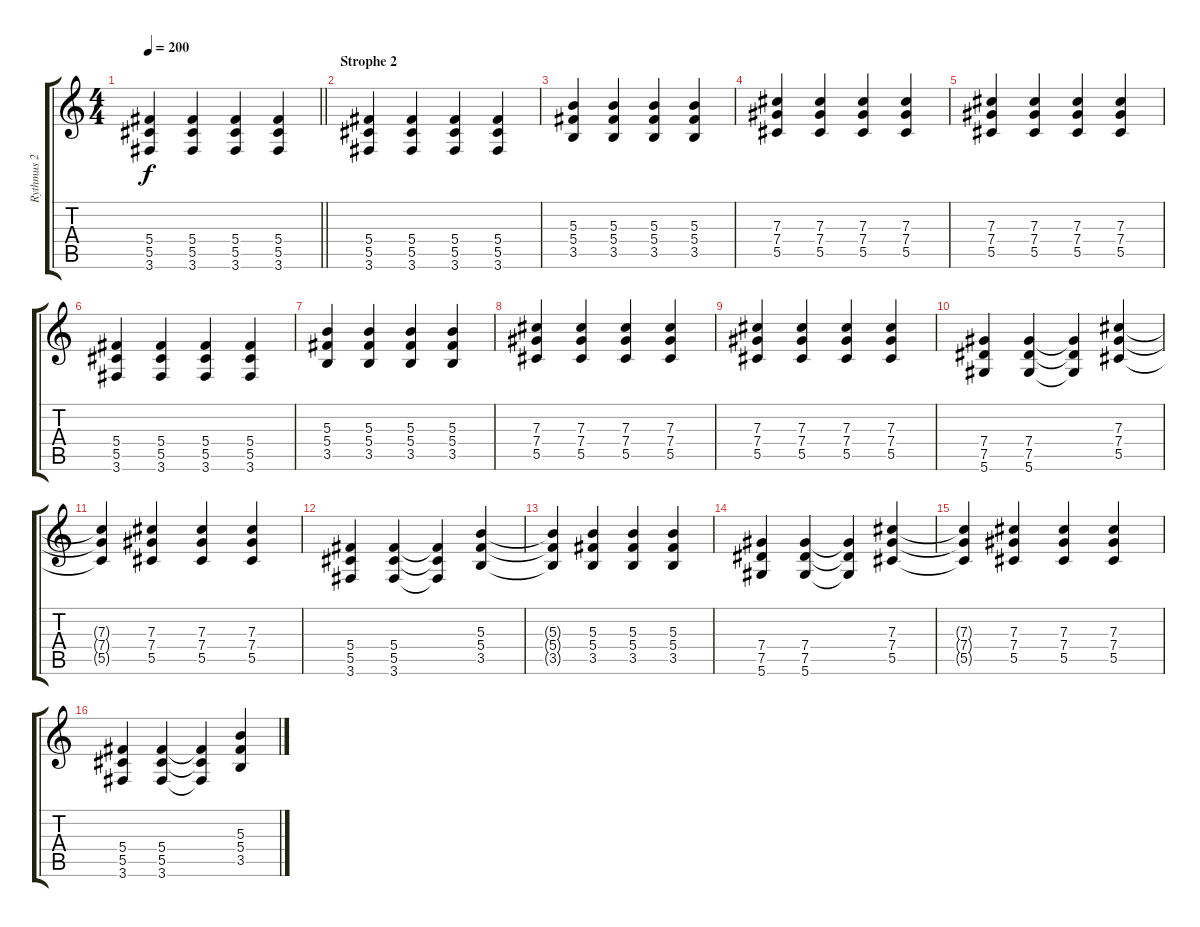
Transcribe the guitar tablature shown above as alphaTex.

\track ("Rythmus 2" "Rythmus 2") {instrument overdrivenguitar}
\staff {score tabs}
\tuning (Eb4 Bb3 Gb3 Db3 Ab2 Eb2) {hide}
\ts (4 4)
\tempo 200
\clef g2
\barLineRight lightlight
\ks c
(5.4 5.5 3.6).4{dy f} (5.4 5.5 3.6).4 (5.4 5.5 3.6).4 (5.4 5.5 3.6).4 |
\section ("" "Strophe 2")
(5.4 5.5 3.6).4 (5.4 5.5 3.6).4 (5.4 5.5 3.6).4 (5.4 5.5 3.6).4 |
(5.3 5.4 3.5).4 (5.3 5.4 3.5).4 (5.3 5.4 3.5).4 (5.3 5.4 3.5).4 |
(7.3 7.4 5.5).4 (7.3 7.4 5.5).4 (7.3 7.4 5.5).4 (7.3 7.4 5.5).4 |
(7.3 7.4 5.5).4 (7.3 7.4 5.5).4 (7.3 7.4 5.5).4 (7.3 7.4 5.5).4 |
(5.4 5.5 3.6).4 (5.4 5.5 3.6).4 (5.4 5.5 3.6).4 (5.4 5.5 3.6).4 |
(5.3 5.4 3.5).4 (5.3 5.4 3.5).4 (5.3 5.4 3.5).4 (5.3 5.4 3.5).4 |
(7.3 7.4 5.5).4 (7.3 7.4 5.5).4 (7.3 7.4 5.5).4 (7.3 7.4 5.5).4 |
(7.3 7.4 5.5).4 (7.3 7.4 5.5).4 (7.3 7.4 5.5).4 (7.3 7.4 5.5).4 |
(7.4 7.5 5.6).4 (7.4 7.5 5.6).4 (7.4{t} 7.5{t} 5.6{t}).4 (7.3 7.4 5.5).4 |
(7.3{t} 7.4{t} 5.5{t}).4 (7.3 7.4 5.5).4 (7.3 7.4 5.5).4 (7.3 7.4 5.5).4 |
(5.4 5.5 3.6).4 (5.4 5.5 3.6).4 (5.4{t} 5.5{t} 3.6{t}).4 (5.3 5.4 3.5).4 |
(5.3{t} 5.4{t} 3.5{t}).4 (5.3 5.4 3.5).4 (5.3 5.4 3.5).4 (5.3 5.4 3.5).4 |
(7.4 7.5 5.6).4 (7.4 7.5 5.6).4 (7.4{t} 7.5{t} 5.6{t}).4 (7.3 7.4 5.5).4 |
(7.3{t} 7.4{t} 5.5{t}).4 (7.3 7.4 5.5).4 (7.3 7.4 5.5).4 (7.3 7.4 5.5).4 |
(5.4 5.5 3.6).4 (5.4 5.5 3.6).4 (5.4{t} 5.5{t} 3.6{t}).4 (5.3 5.4 3.5).4
